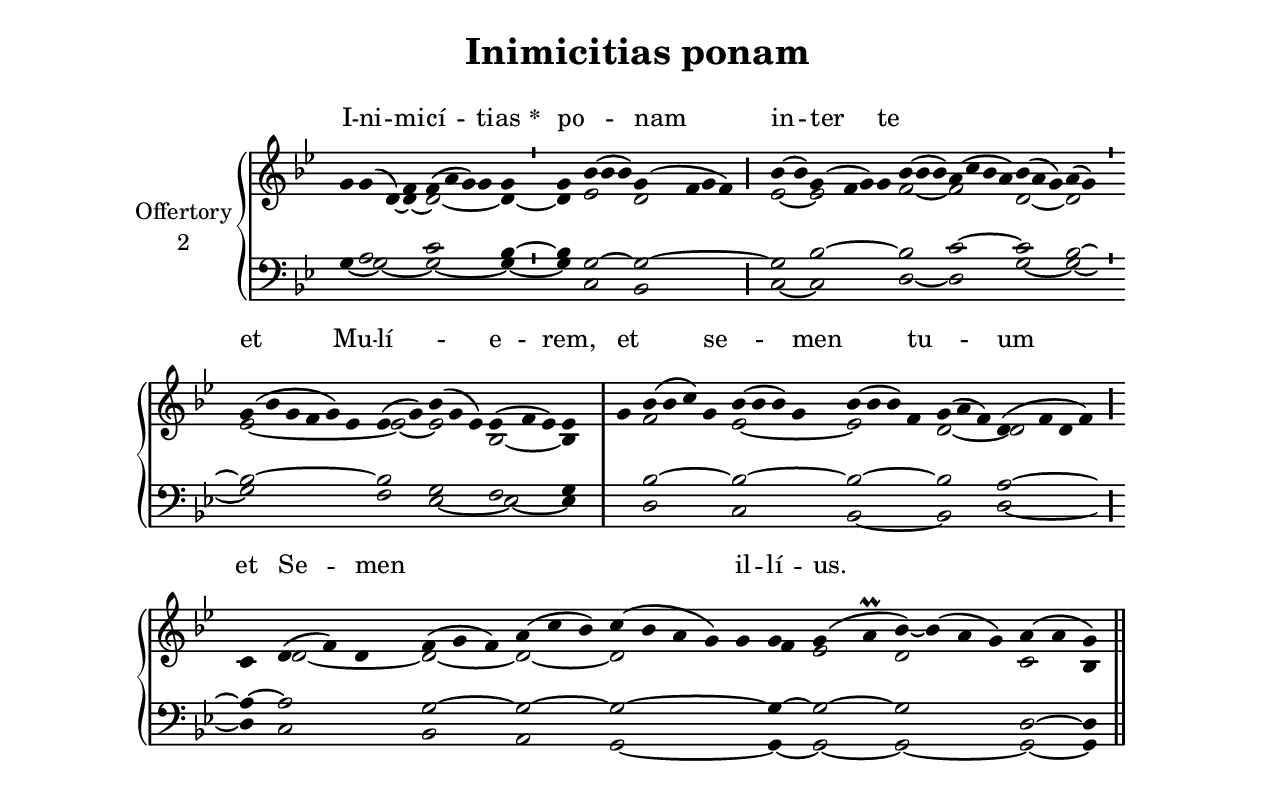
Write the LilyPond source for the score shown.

\version "2.18"
\include "gregorian.ly"
\include "noh2.ily"


%Page reference: page iii.323
%(volume.page)

global = {
 \key g \minor
 \cadenzaOn 
}

\header {
  title = \markup \center-column {"Inimicitias ponam" \vspace #1 }
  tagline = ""
  composer = ""
}

\paper {
 #(include-special-characters)
  oddHeaderMarkup = \markup \fill-line {
    \line {}
    \center-column {
      \on-the-fly #first-page     " "
      \on-the-fly #not-first-page "Inimicitias ponam"
    }
    \line { \on-the-fly #print-page-number-check-first \fromproperty #'page:page-number-string }
  }
  evenHeaderMarkup = \markup \fill-line {
    \line { \on-the-fly #print-page-number-check-first \fromproperty #'page:page-number-string }
    \center-column { "Inimicitias ponam" }
    \line {}
  }
}

chantText = \lyricmode {
I -- ni -- mi -- cí -- ti -- as 
\set stanza = " * " po -- _ nam 
in -- ter te _ _ _ _ et Mu -- lí -- _ e -- rem, 
et _ se -- _ men _ tu -- _ um 
et Se -- men _ _ _ il -- lí -- us. _ _ }

chantMusic = {
\tieDown   g'4 g'4 ( d'4) f'4 f'4 ( a'4 g'4) g'4 g'4 \divisioMinima
 g'4 bes'4 ( bes'4 bes'4) g'4 ( f'4 g'4 f'4) \divisioMaior
 bes'4 ( bes'4) g'4 ( f'4 g'4) g'4 bes'4 ( bes'4 bes'4) a'4 ( c''4 bes'4 a'4) bes'4 ( a'4 g'4) a'4 ( g'4) \divisioMinima
 g'4 ( bes'4 g'4 f'4 g'4) ees'4 ees'4 ( g'4) bes'4 ( g'4 ees'4) ees'4 ( f'4 ees'4) ees'4 \divisioMaxima
 g'4 bes'4 ( bes'4 c''4) g'4 bes'4 ( bes'4 bes'4) g'4 bes'4 ( bes'4 bes'4) f'4 g'4 ( a'4 f'4) d'4 ( f'4 d'4 f'4) \divisioMaior
 c'4 d'4 ( f'4) d'4 f'4 ( g'4 f'4) a'4 ( c''4 bes'4) c''4 ( bes'4 a'4 g'4) g'4 g'4 g'4 ( a'\prall bes'4) ~ bes'4 ( a'4 g'4) a'4 ( a'4 g'4) \finalis

}

altoMusic = {
r2 d'4 ~ d'4 ~ d'2*4/2 ~ d'4 ~ \divisioMinima
d'4 ees'2*3/2 d'2*4/2 \divisioMaior
ees'2 ~ ees'2*4/2 f'2*3/2 ~ f'2*4/2 d'2*3/2 ~ d'2 \divisioMinima
ees'2*6/2 ~ ees'2 ~ ees'2*3/2 bes2*3/2 ~ bes4 \divisioMaxima
r4 f'2*4/2 ees'2*4/2 ~ ees'2*4/2 d'2*3/2 ~ d'2*4/2 \divisioMaior
c'4 d'2*3/2 ~ d'2*3/2 ~ d'2*3/2 ~ d'2*5/2 f'4 ees'2 d'2*4/2 c'2 bes4 \finalis
}

tenorMusic = {
r4 a2*3/2 c'2*4/2 bes4 ~ \divisioMinima
bes4 g2*3/2 ~ g2*4/2 ~ \divisioMaior
g2 bes2*4/2 ~ bes2*3/2 c'2*4/2 ~ c'2*3/2 bes2 ~ \divisioMinima
bes2*6/2 ~ bes2 g2*3/2 f2*3/2 g4 \divisioMaxima
r4 bes2*4/2 ~ bes2*4/2 ~ bes2*4/2 ~ bes2*3/2 a2*4/2 ~ \divisioMaior
a4 ~ a2*3/2 g2*3/2 ~ g2*3/2 ~ g2*5/2 ~ g4 ~ g2 ~ g2*4/2 d2 ~ d4 \finalis
}

bassMusic = {
g4 ~ g2*3/2 ~ g2*4/2 ~ g4 ~ \divisioMinima
g4 c2*3/2 bes,2*4/2 \divisioMaior
c2 ~ c2*4/2 d2*3/2 ~ d2*4/2 g2*3/2 ~ g2 ~ \divisioMinima
g2*6/2 f2 ees2*3/2 ~ ees2*3/2 ~ ees4 \divisioMaxima
r4 d2*4/2 c2*4/2 bes,2*4/2 ~ bes,2*3/2 d2*4/2 ~ \divisioMaior
d4 c2*3/2 bes,2*3/2 a,2*3/2 g,2*5/2 ~ g,4 ~ g,2 ~ g,2*4/2 ~ g,2 ~ g,4 \finalis
}

voiceLines = {
\voiceLineStyle


}

\score{
  <<
    \new GrandStaff <<
      \set GrandStaff.autoBeaming = ##f
      \set GrandStaff.instrumentName = \markup \center-column {
        "Offertory"
        "2"
      }
      \new Staff = up <<
        \new Voice = "chant" {
          \voiceOne \global \chantMusic
        }
        \new Voice {
          \voiceTwo \global \altoMusic
        }
      >>

      \new Staff = down <<
        \clef bass
        \new Voice {
          \voiceOne \global \tenorMusic
        }
        \new Voice {
          \voiceTwo \global \bassMusic
        }
	\new Voice {
        \voiceThree \global \voiceLines
        }
      >>
    >>
    \new Lyrics \lyricsto chant {
      \chantText
    }
  >>
  \layout{
  }
  \midi{
    \tempo 4 = 125
  }
}
